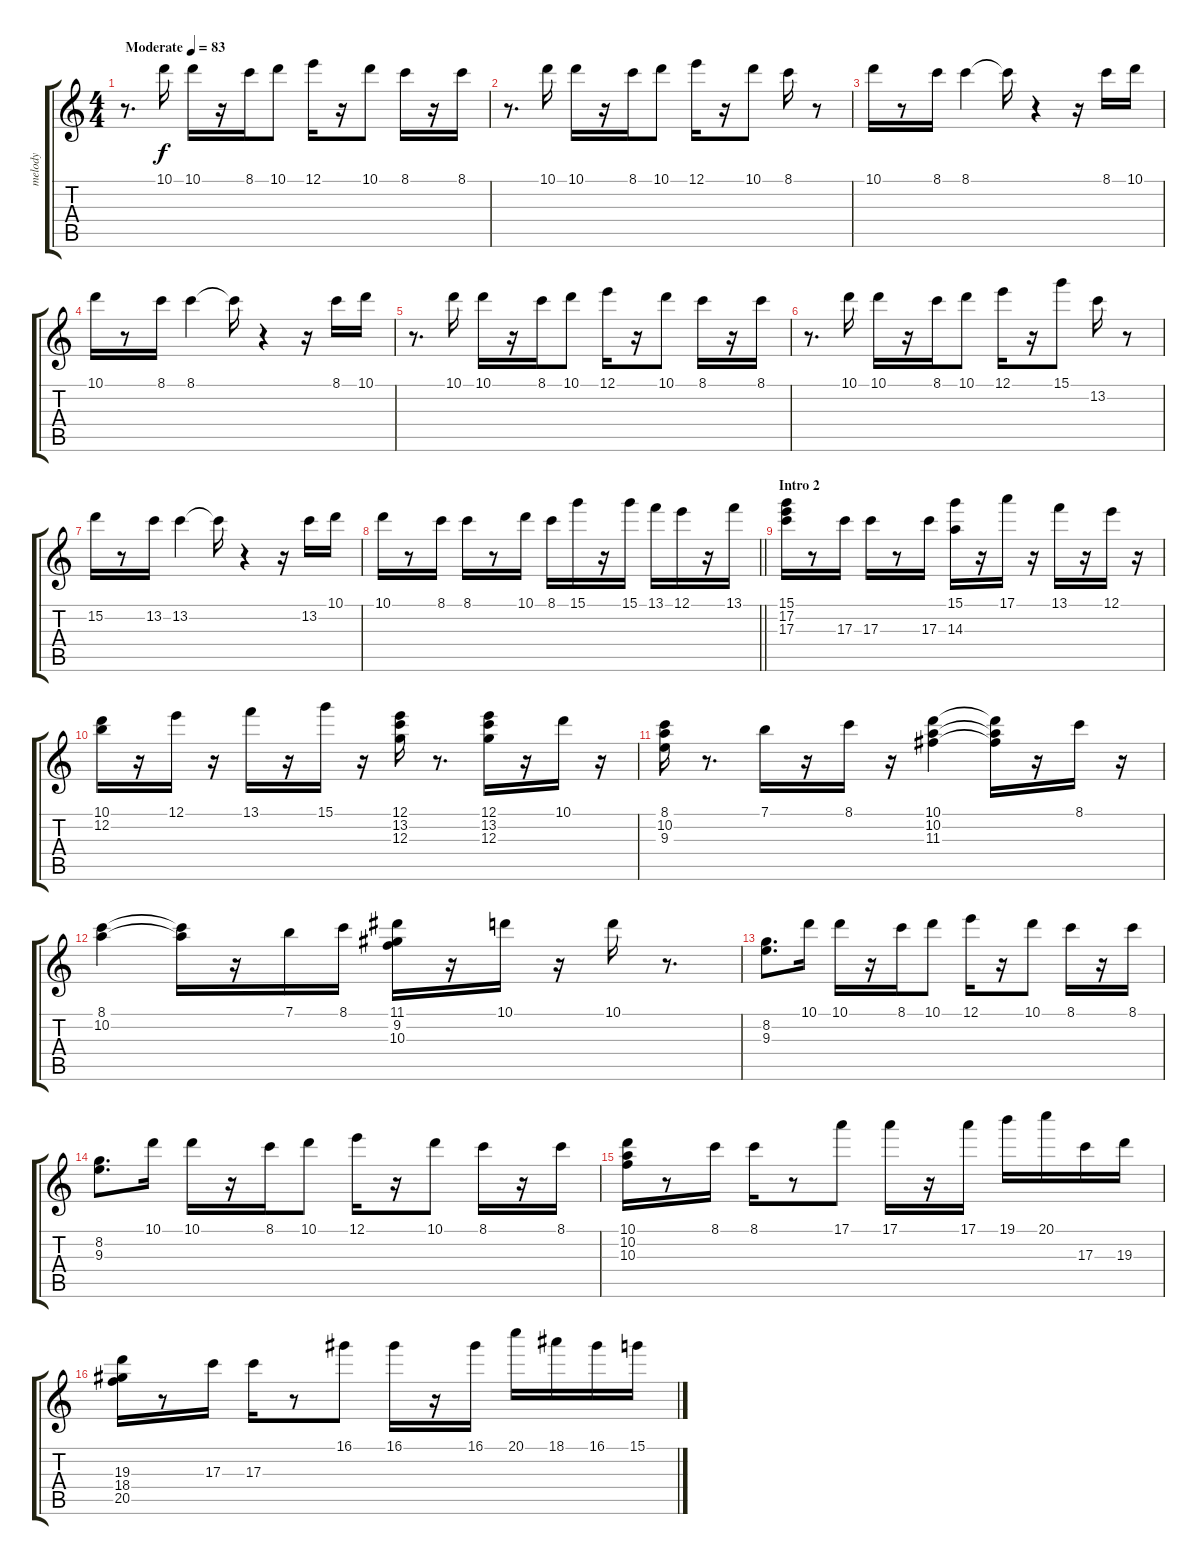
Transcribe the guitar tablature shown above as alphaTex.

\track ("melody" "melody") {mute instrument acousticguitarsteel}
\staff {score tabs}
\tuning (E4 B3 G3 D3 A2 E2) {hide}
\ts (4 4)
\tempo (83 "Moderate")
\clef g2
\ks c
r.8{d dy f instrument acousticguitarsteel} 10.1.16 10.1.16 r.16 8.1.16 10.1.8 12.1.16 r.16 10.1.8 8.1.16 r.16 8.1.16 |
r.8{d} 10.1.16 10.1.16 r.16 8.1.16 10.1.8 12.1.16 r.16 10.1.8 8.1.16 r.8 |
10.1.16 r.8 8.1.16 8.1.4 8.1{t}.16 r.4 r.16 8.1.16 10.1.16 |
10.1.16 r.8 8.1.16 8.1.4 8.1{t}.16 r.4 r.16 8.1.16 10.1.16 |
r.8{d} 10.1.16 10.1.16 r.16 8.1.16 10.1.8 12.1.16 r.16 10.1.8 8.1.16 r.16 8.1.16 |
r.8{d} 10.1.16 10.1.16 r.16 8.1.16 10.1.8 12.1.16 r.16 15.1.8 13.2.16 r.8 |
15.2.16 r.8 13.2.16 13.2.4 13.2{t}.16 r.4 r.16 13.2.16 10.1.16 |
\barLineRight lightlight
10.1.16 r.8 8.1.16 8.1.16 r.8 10.1.16 8.1.16 15.1.16 r.16 15.1.16 13.1.16 12.1.16 r.16 13.1.16 |
\section ("" "Intro 2")
(15.1 17.2 17.3).16 r.8 17.3.16 17.3.16 r.8 17.3.16 (15.1 14.3).16 r.16 17.1.16 r.16 13.1.16 r.16 12.1.16 r.16 |
(10.1 12.2).16 r.16 12.1.16 r.16 13.1.16 r.16 15.1.16 r.16 (12.1 13.2 12.3).16 r.8{d} (12.1 13.2 12.3).16 r.16 10.1.16 r.16 |
(8.1 10.2 9.3).16 r.8{d} 7.1.16 r.16 8.1.16 r.16 (10.1 10.2 11.3).4 (10.1{t} 10.2{t} 11.3{t}).16 r.16 8.1.16 r.16 |
(8.1 10.2).4 (8.1{t} 10.2{t}).16 r.16 7.1.16 8.1.16 (11.1 9.2 10.3).16 r.16 10.1.16 r.16 10.1.16 r.8{d} |
(8.2 9.3).8{d} 10.1.16 10.1.16 r.16 8.1.16 10.1.8 12.1.16 r.16 10.1.8 8.1.16 r.16 8.1.16 |
(8.2 9.3).8{d} 10.1.16 10.1.16 r.16 8.1.16 10.1.8 12.1.16 r.16 10.1.8 8.1.16 r.16 8.1.16 |
(10.1 10.2 10.3).16 r.8 8.1.16 8.1.16 r.8 17.1.8 17.1.16 r.16 17.1.16 19.1.16 20.1.16 17.3.16 19.3.16 |
(19.3 18.4 20.5).16 r.8 17.3.16 17.3.16 r.8 16.1.8 16.1.16 r.16 16.1.16 20.1.16 18.1.16 16.1.16 15.1.16
